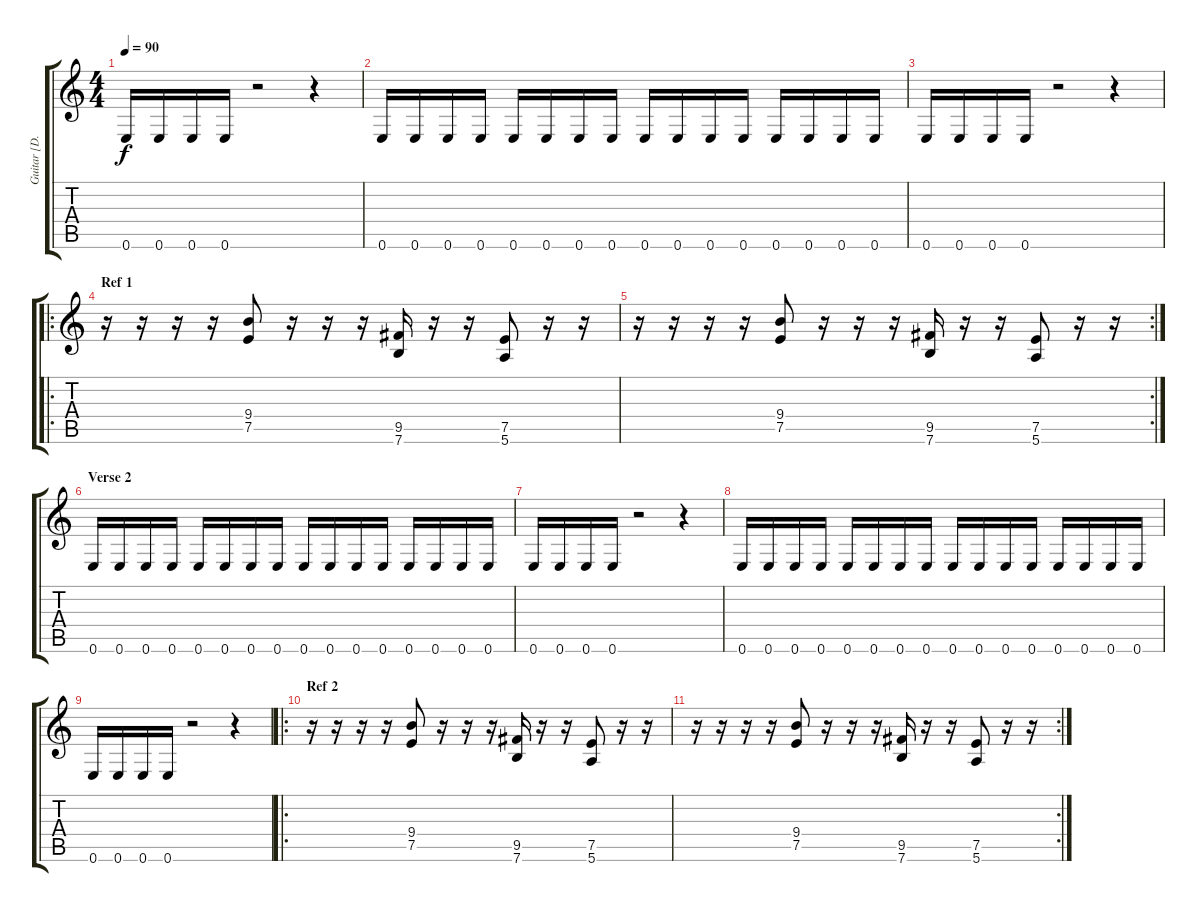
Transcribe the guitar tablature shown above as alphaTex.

\track ("Guitar [rkowitz]" "Guitar [D.") {instrument overdrivenguitar}
\staff {score tabs}
\tuning (E4 B3 G3 D3 A2 E2) {hide}
\ts (4 4)
\tempo 90
\clef g2
\ks c
0.6.16{dy f} 0.6.16 0.6.16 0.6.16 r.2 r.4 |
0.6.16{volume 10 instrument guitarharmonics} 0.6.16 0.6.16 0.6.16 0.6.16 0.6.16 0.6.16 0.6.16 0.6.16 0.6.16 0.6.16 0.6.16 0.6.16 0.6.16 0.6.16 0.6.16 |
0.6.16 0.6.16 0.6.16 0.6.16 r.2 r.4 |
\ro
\section ("" "Ref 1")
r.16{volume 13 instrument overdrivenguitar} r.16 r.16 r.16 (9.4 7.5).8 r.16 r.16 r.16 (9.5 7.6).16 r.16 r.16 (7.5 5.6).8 r.16 r.16 |
\rc 2
r.16{volume 13 instrument overdrivenguitar} r.16 r.16 r.16 (9.4 7.5).8 r.16 r.16 r.16 (9.5 7.6).16 r.16 r.16 (7.5 5.6).8 r.16 r.16 |
\section ("" "Verse 2")
0.6.16{volume 10 instrument guitarharmonics} 0.6.16 0.6.16 0.6.16 0.6.16 0.6.16 0.6.16 0.6.16 0.6.16 0.6.16 0.6.16 0.6.16 0.6.16 0.6.16 0.6.16 0.6.16 |
0.6.16 0.6.16 0.6.16 0.6.16 r.2 r.4 |
0.6.16{volume 10 instrument guitarharmonics} 0.6.16 0.6.16 0.6.16 0.6.16 0.6.16 0.6.16 0.6.16 0.6.16 0.6.16 0.6.16 0.6.16 0.6.16 0.6.16 0.6.16 0.6.16 |
0.6.16 0.6.16 0.6.16 0.6.16 r.2 r.4 |
\ro
\section ("" "Ref 2")
r.16{volume 13 instrument overdrivenguitar} r.16 r.16 r.16 (9.4 7.5).8 r.16 r.16 r.16 (9.5 7.6).16 r.16 r.16 (7.5 5.6).8 r.16 r.16 |
\rc 2
r.16{volume 13 instrument overdrivenguitar} r.16 r.16 r.16 (9.4 7.5).8 r.16 r.16 r.16 (9.5 7.6).16 r.16 r.16 (7.5 5.6).8 r.16 r.16
